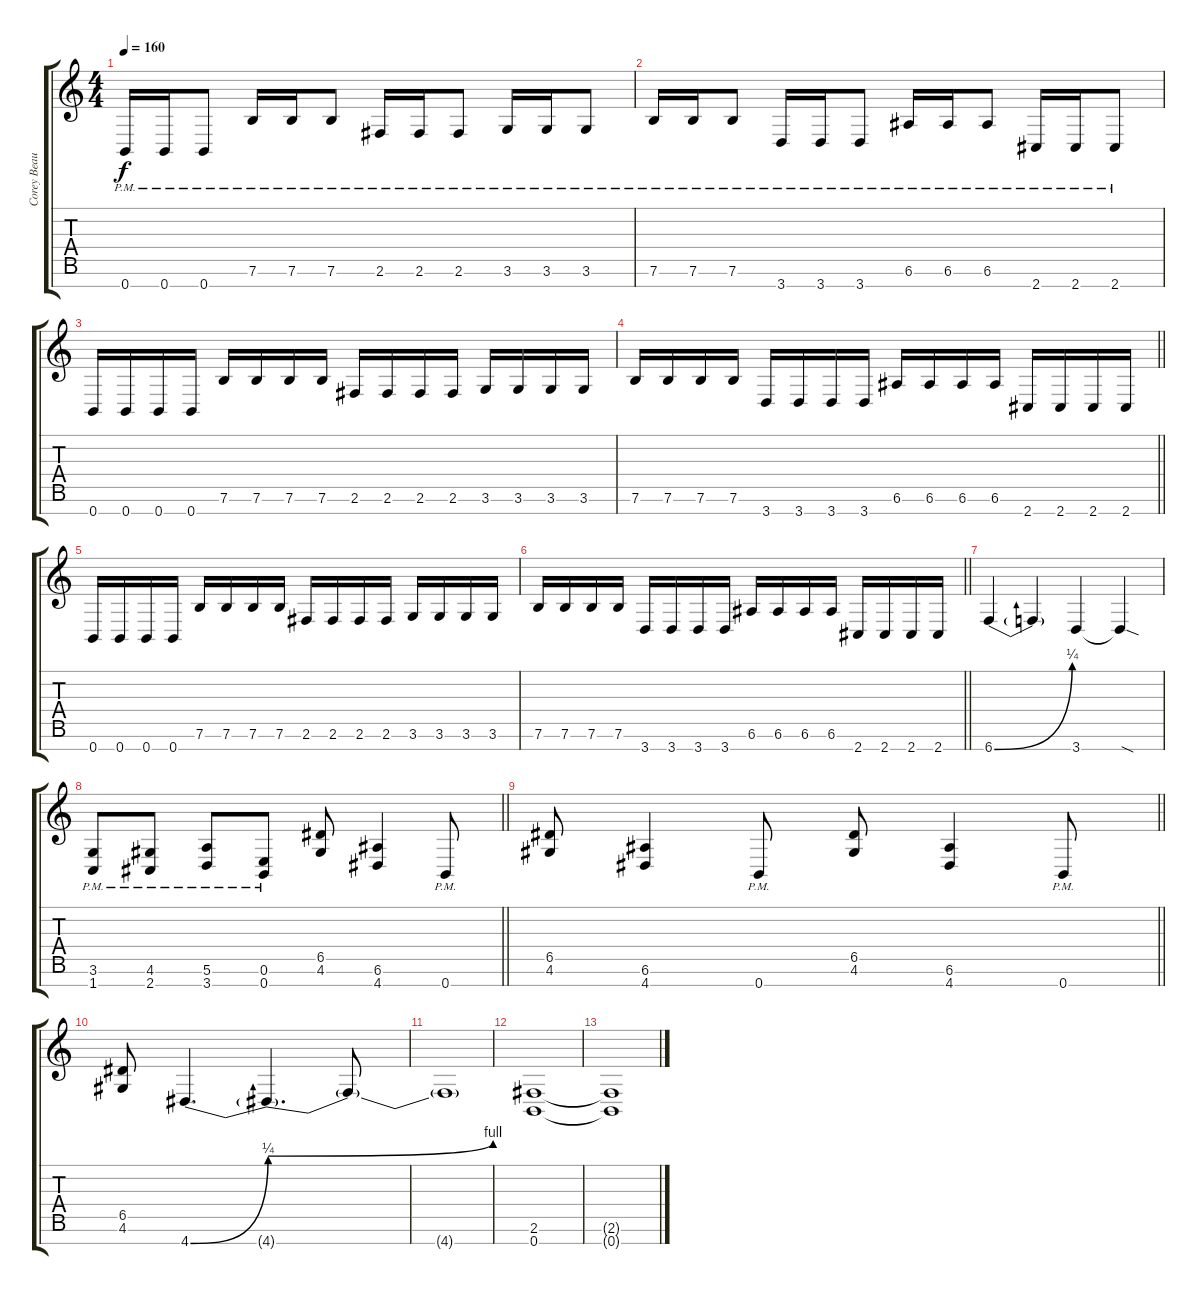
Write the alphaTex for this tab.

\track ("Corey Beaulieu" "Corey Beau") {instrument distortionguitar}
\staff {score tabs}
\tuning (E4 B3 G3 D3 A2 E2 B1) {hide}
\ts (4 4)
\tempo 160
\clef g2
\ks c
0.7{pm}.16{dy f} 0.7{pm}.16 0.7{pm}.8 7.6{pm}.16 7.6{pm}.16 7.6{pm}.8 2.6{pm}.16 2.6{pm}.16 2.6{pm}.8 3.6{pm}.16 3.6{pm}.16 3.6{pm}.8 |
7.6{pm}.16 7.6{pm}.16 7.6{pm}.8 3.7{pm}.16 3.7{pm}.16 3.7{pm}.8 6.6{pm}.16 6.6{pm}.16 6.6{pm}.8 2.7{pm}.16 2.7{pm}.16 2.7{pm}.8 |
0.7.16 0.7.16 0.7.16 0.7.16 7.6.16 7.6.16 7.6.16 7.6.16 2.6.16 2.6.16 2.6.16 2.6.16 3.6.16 3.6.16 3.6.16 3.6.16 |
\barLineRight lightlight
7.6.16 7.6.16 7.6.16 7.6.16 3.7.16 3.7.16 3.7.16 3.7.16 6.6.16 6.6.16 6.6.16 6.6.16 2.7.16 2.7.16 2.7.16 2.7.16 |
0.7.16 0.7.16 0.7.16 0.7.16 7.6.16 7.6.16 7.6.16 7.6.16 2.6.16 2.6.16 2.6.16 2.6.16 3.6.16 3.6.16 3.6.16 3.6.16 |
\barLineRight lightlight
7.6.16 7.6.16 7.6.16 7.6.16 3.7.16 3.7.16 3.7.16 3.7.16 6.6.16 6.6.16 6.6.16 6.6.16 2.7.16 2.7.16 2.7.16 2.7.16 |
6.7{be (bend 0 0 60 1)}.4 6.7{t}.4 3.7.4 3.7{sod t}.4 |
\barLineRight lightlight
(3.6{pm} 1.7{pm}).8 (4.6{pm} 2.7{pm}).8 (5.6{pm} 3.7{pm}).8 (0.6{pm} 0.7{pm}).8 (6.5 4.6).8 (6.6 4.7).4 0.7{pm}.8 |
\barLineRight lightlight
(6.5 4.6).8 (6.6 4.7).4 0.7{pm}.8 (6.5 4.6).8 (6.6 4.7).4 0.7{pm}.8 |
(6.5 4.6).8 4.7{be (bend 0 0 60 1)}.4{d} 4.7{be (bend 0 1 60 4) t}.4{d} 4.7{t}.8 |
4.7{t}.1 |
(2.6 0.7).1 |
(2.6{t} 0.7{t}).1
